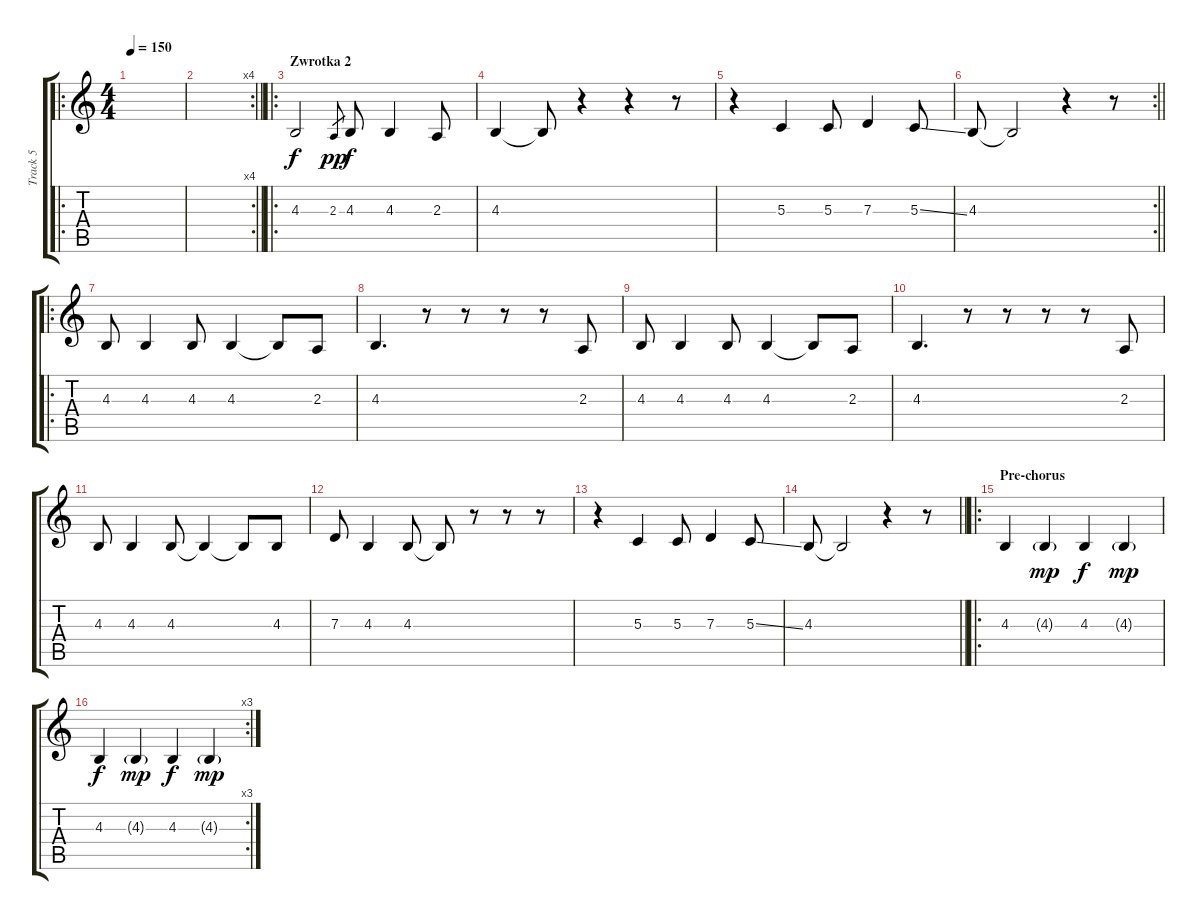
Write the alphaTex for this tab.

\track ("Track 5" "Track 5") {instrument lead6voice}
\staff {score tabs}
\tuning (E4 B3 G3 D3 A2 E2) {hide}
\ro
\ts (4 4)
\tempo 150
\clef g2
\ks c
|
\rc 4
\barLineRight lightlight
|
\ro
\section ("" "Zwrotka 2")
4.3.2 2.3.8{gr dy pp} 4.3.8{dy f} 4.3.4 2.3.8 |
4.3.4 4.3{t}.8 r.4 r.4 r.8 |
r.4 5.3.4 5.3.8 7.3.4 5.3{ss}.8 |
\rc 2
\barLineRight lightlight
4.3.8 4.3{t}.2 r.4 r.8 |
\ro
4.3.8 4.3.4 4.3.8 4.3.4 4.3{t}.8 2.3.8 |
4.3.4{d} r.8 r.8 r.8 r.8 2.3.8 |
4.3.8 4.3.4 4.3.8 4.3.4 4.3{t}.8 2.3.8 |
4.3.4{d} r.8 r.8 r.8 r.8 2.3.8 |
4.3.8 4.3.4 4.3.8 4.3{t}.4 4.3{t}.8 4.3.8 |
7.3.8 4.3.4 4.3.8 4.3{t}.8 r.8 r.8 r.8 |
r.4 5.3.4 5.3.8 7.3.4 5.3{ss}.8 |
\barLineRight lightlight
4.3.8 4.3{t}.2 r.4 r.8{volume 14} |
\ro
\section ("" "Pre-chorus")
4.3.4{volume 4} 4.3{g}.4{dy mp} 4.3.4{dy f} 4.3{g}.4{dy mp} |
\rc 3
4.3.4{dy f} 4.3{g}.4{dy mp} 4.3.4{dy f} 4.3{g}.4{dy mp}
